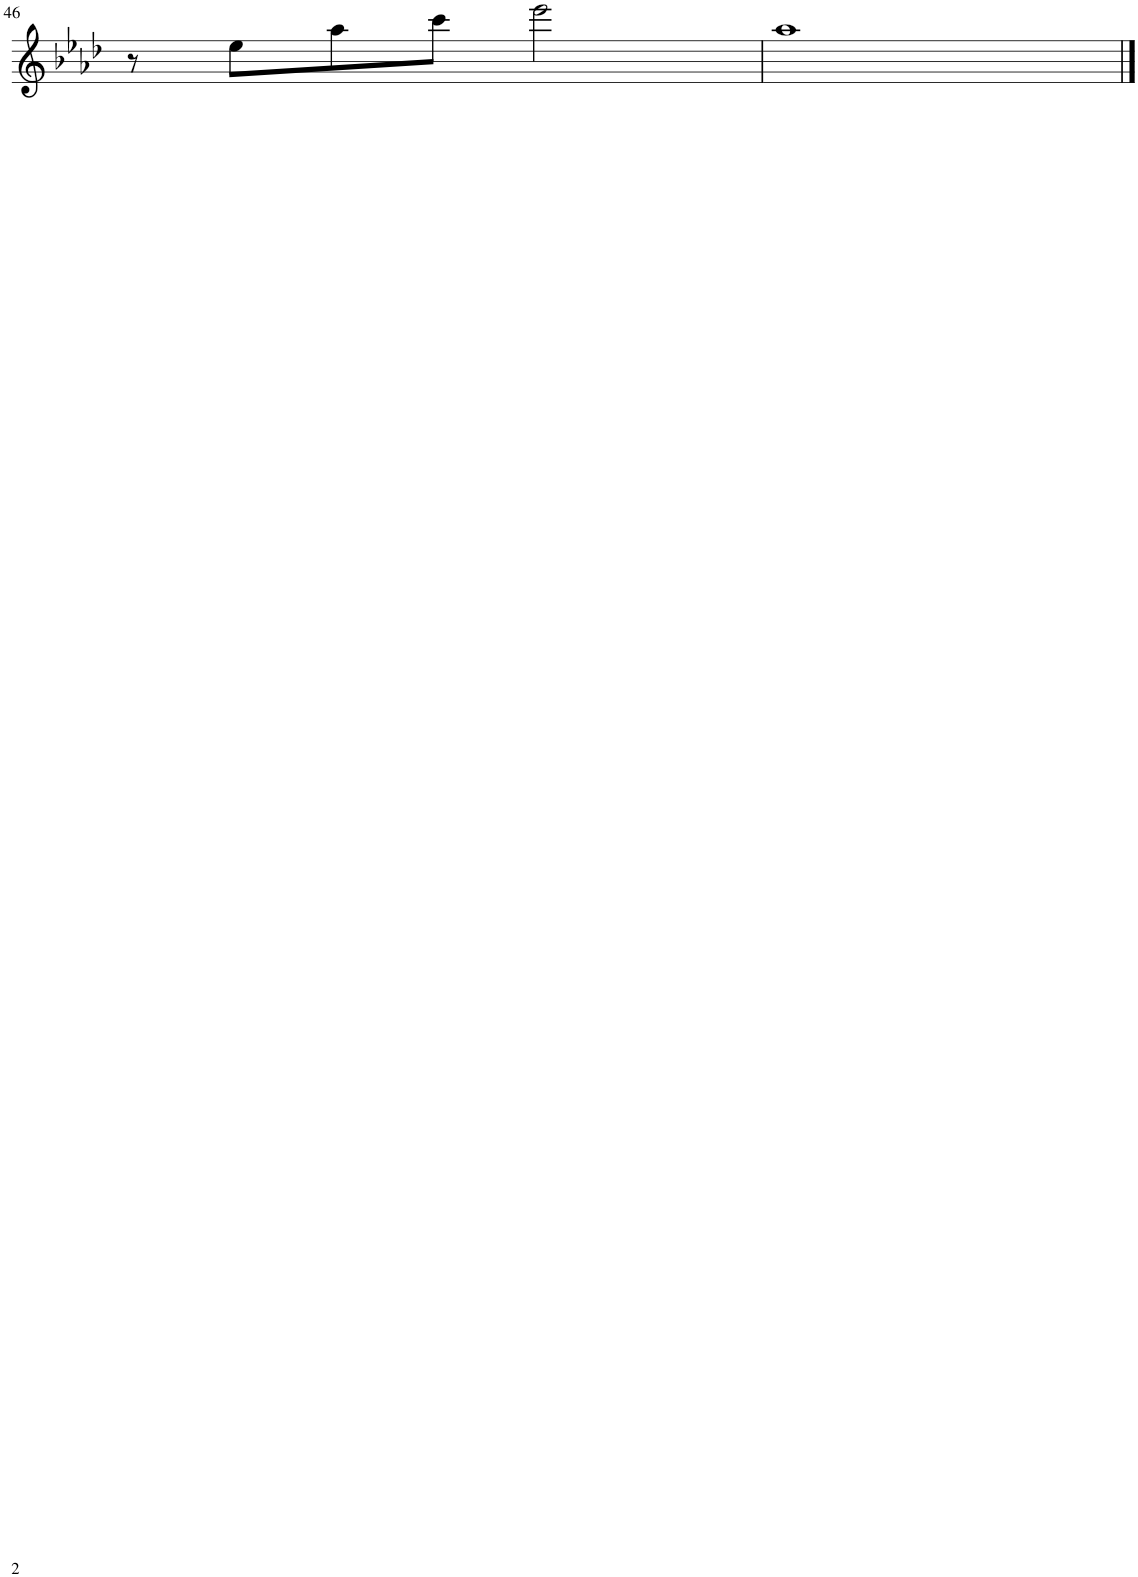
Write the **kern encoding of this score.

**kern
*part1
*staff1
*I"Piano
*I'Pno.
!!LO:PB:g=z
*clefG2
*k[b-e-a-d-]
*M4/4
=46
8r
8ee-\L
8aa-\
8ccc\J
2eee-\
=47
1aa-
==
*-
